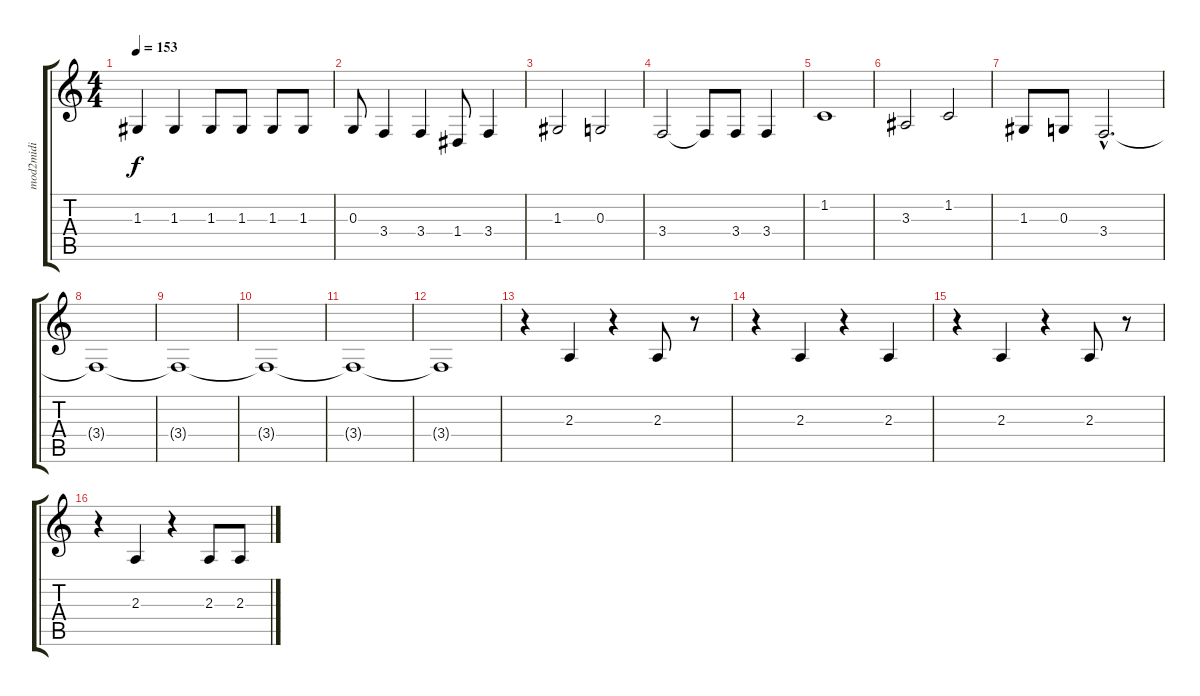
\track ("mod2midi" "mod2midi") {instrument gunshot}
\staff {score tabs}
\tuning (E4 B3 G3 D3 A2 E2) {hide}
\ts (4 4)
\tempo 153
\clef g2
\ks c
1.3.4{dy f} 1.3.4 1.3.8 1.3.8 1.3.8 1.3.8 |
0.3.8 3.4.4 3.4.4 1.4.8 3.4.4 |
1.3.2 0.3.2 |
3.4.2 3.4{t}.8 3.4.8 3.4.4 |
1.2.1 |
3.3.2 1.2.2 |
1.3.8 0.3.8 3.4{hac}.2{d} |
3.4{t}.1 |
3.4{t}.1 |
3.4{t}.1 |
3.4{t}.1 |
3.4{t}.1 |
r.4 2.3.4{instrument gunshot} r.4 2.3.8{instrument gunshot} r.8 |
r.4 2.3.4{instrument gunshot} r.4 2.3.4{instrument gunshot} |
r.4 2.3.4{instrument gunshot} r.4 2.3.8{instrument gunshot} r.8 |
r.4 2.3.4{instrument gunshot} r.4 2.3.8{instrument gunshot} 2.3.8
